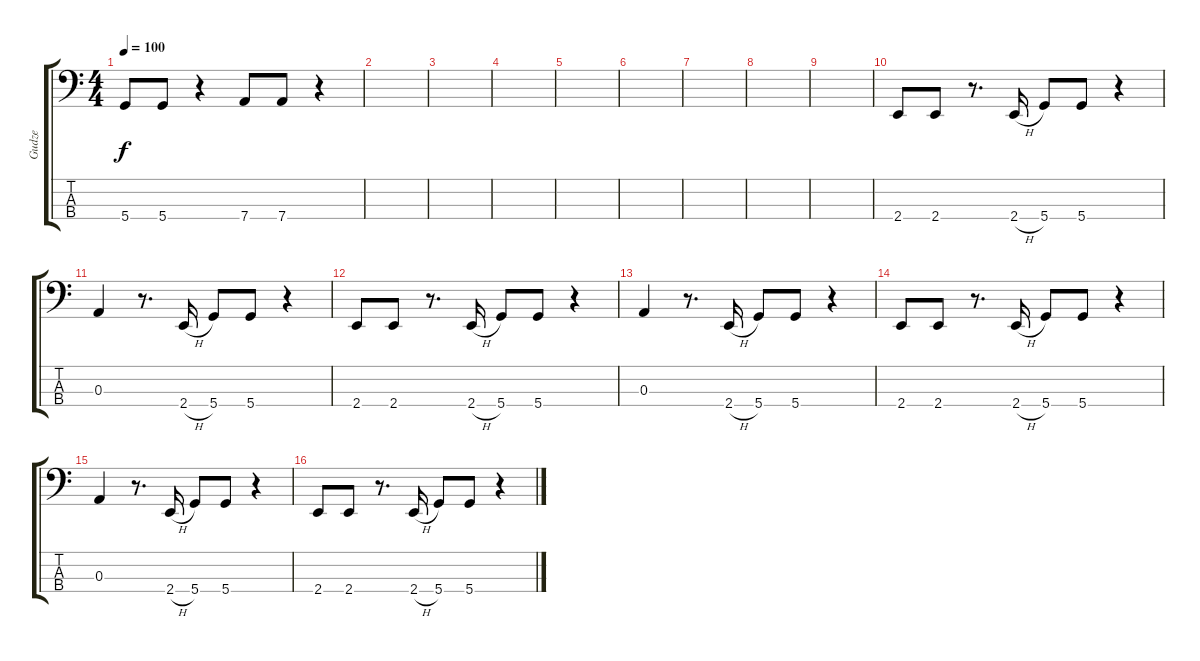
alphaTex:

\track ("Gudze" "Gudze") {instrument electricbasspick}
\staff {score tabs}
\tuning (G2 D2 A1 D1) {hide}
\ts (4 4)
\tempo 100
\clef f4
\ks c
5.4.8{dy f} 5.4.8 r.4 7.4.8 7.4.8 r.4 |
|
|
|
|
|
|
|
|
2.4.8 2.4.8 r.8{d} 2.4{h}.16 5.4.8 5.4.8 r.4 |
0.3.4 r.8{d} 2.4{h}.16 5.4.8 5.4.8 r.4 |
2.4.8 2.4.8 r.8{d} 2.4{h}.16 5.4.8 5.4.8 r.4 |
0.3.4 r.8{d} 2.4{h}.16 5.4.8 5.4.8 r.4 |
2.4.8 2.4.8 r.8{d} 2.4{h}.16 5.4.8 5.4.8 r.4 |
0.3.4 r.8{d} 2.4{h}.16 5.4.8 5.4.8 r.4 |
2.4.8 2.4.8 r.8{d} 2.4{h}.16 5.4.8 5.4.8 r.4
